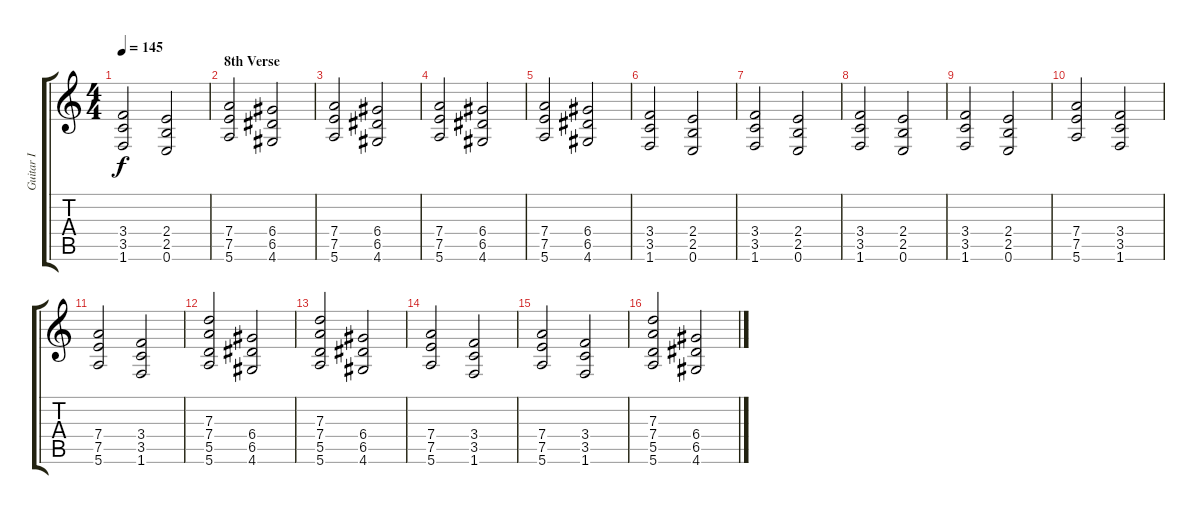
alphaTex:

\track ("Guitar I" "Guitar I") {instrument distortionguitar}
\staff {score tabs}
\tuning (E4 B3 G3 D3 A2 E2) {hide}
\ts (4 4)
\tempo 145
\clef g2
\ks c
(3.4 3.5 1.6).2{dy f} (2.4 2.5 0.6).2 |
\section ("" "8th Verse")
(7.4 7.5 5.6).2 (6.4 6.5 4.6).2 |
(7.4 7.5 5.6).2 (6.4 6.5 4.6).2 |
(7.4 7.5 5.6).2 (6.4 6.5 4.6).2 |
(7.4 7.5 5.6).2 (6.4 6.5 4.6).2 |
(3.4 3.5 1.6).2 (2.4 2.5 0.6).2 |
(3.4 3.5 1.6).2 (2.4 2.5 0.6).2 |
(3.4 3.5 1.6).2 (2.4 2.5 0.6).2 |
(3.4 3.5 1.6).2 (2.4 2.5 0.6).2 |
(7.4 7.5 5.6).2 (3.4 3.5 1.6).2 |
(7.4 7.5 5.6).2 (3.4 3.5 1.6).2 |
(7.3 7.4 5.5 5.6).2 (6.4 6.5 4.6).2 |
(7.3 7.4 5.5 5.6).2 (6.4 6.5 4.6).2 |
(7.4 7.5 5.6).2 (3.4 3.5 1.6).2 |
(7.4 7.5 5.6).2 (3.4 3.5 1.6).2 |
(7.3 7.4 5.5 5.6).2 (6.4 6.5 4.6).2
